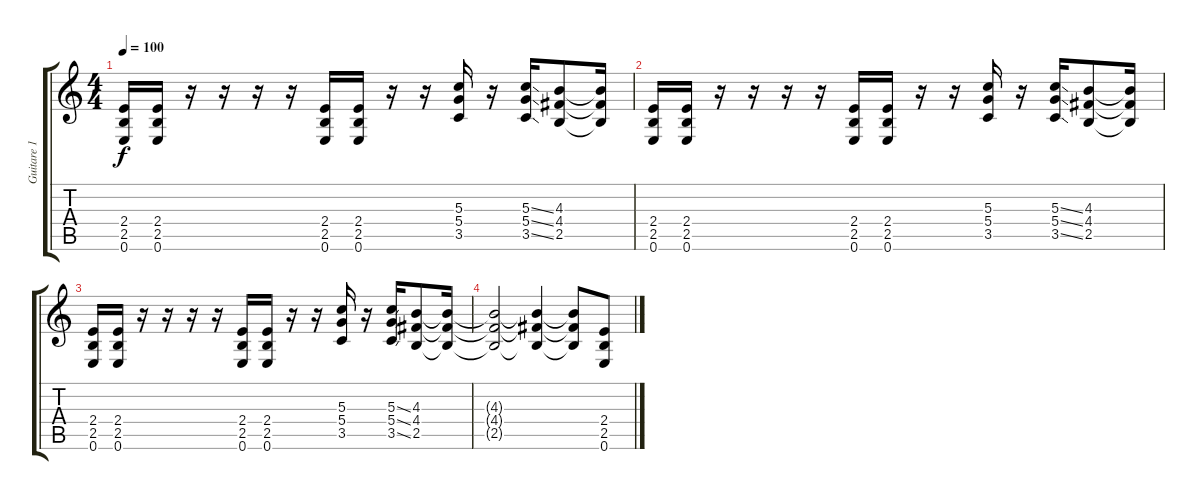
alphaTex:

\track ("Guitare 1" "Guitare 1") {instrument distortionguitar}
\staff {score tabs}
\tuning (E4 B3 G3 D3 A2 E2) {hide}
\ts (4 4)
\tempo 100
\clef g2
\ks c
(2.4 2.5 0.6).16{dy f} (2.4 2.5 0.6).16 r.16 r.16 r.16 r.16 (2.4 2.5 0.6).16 (2.4 2.5 0.6).16 r.16 r.16 (5.3 5.4 3.5).16 r.16 (5.3{ss} 5.4{ss} 3.5{ss}).16 (4.3 4.4 2.5).8 (4.3{t} 4.4{t} 2.5{t}).16 |
(2.4 2.5 0.6).16 (2.4 2.5 0.6).16 r.16 r.16 r.16 r.16 (2.4 2.5 0.6).16 (2.4 2.5 0.6).16 r.16 r.16 (5.3 5.4 3.5).16 r.16 (5.3{ss} 5.4{ss} 3.5{ss}).16 (4.3 4.4 2.5).8 (4.3{t} 4.4{t} 2.5{t}).16 |
(2.4 2.5 0.6).16 (2.4 2.5 0.6).16 r.16 r.16 r.16 r.16 (2.4 2.5 0.6).16 (2.4 2.5 0.6).16 r.16 r.16 (5.3 5.4 3.5).16 r.16 (5.3{ss} 5.4{ss} 3.5{ss}).16 (4.3 4.4 2.5).8 (4.3{t} 4.4{t} 2.5{t}).16 |
(4.3{t} 4.4{t} 2.5{t}).2 (4.3{t} 4.4{t} 2.5{t}).4 (4.3{t} 4.4{t} 2.5{t}).8 (2.4 2.5 0.6).8
